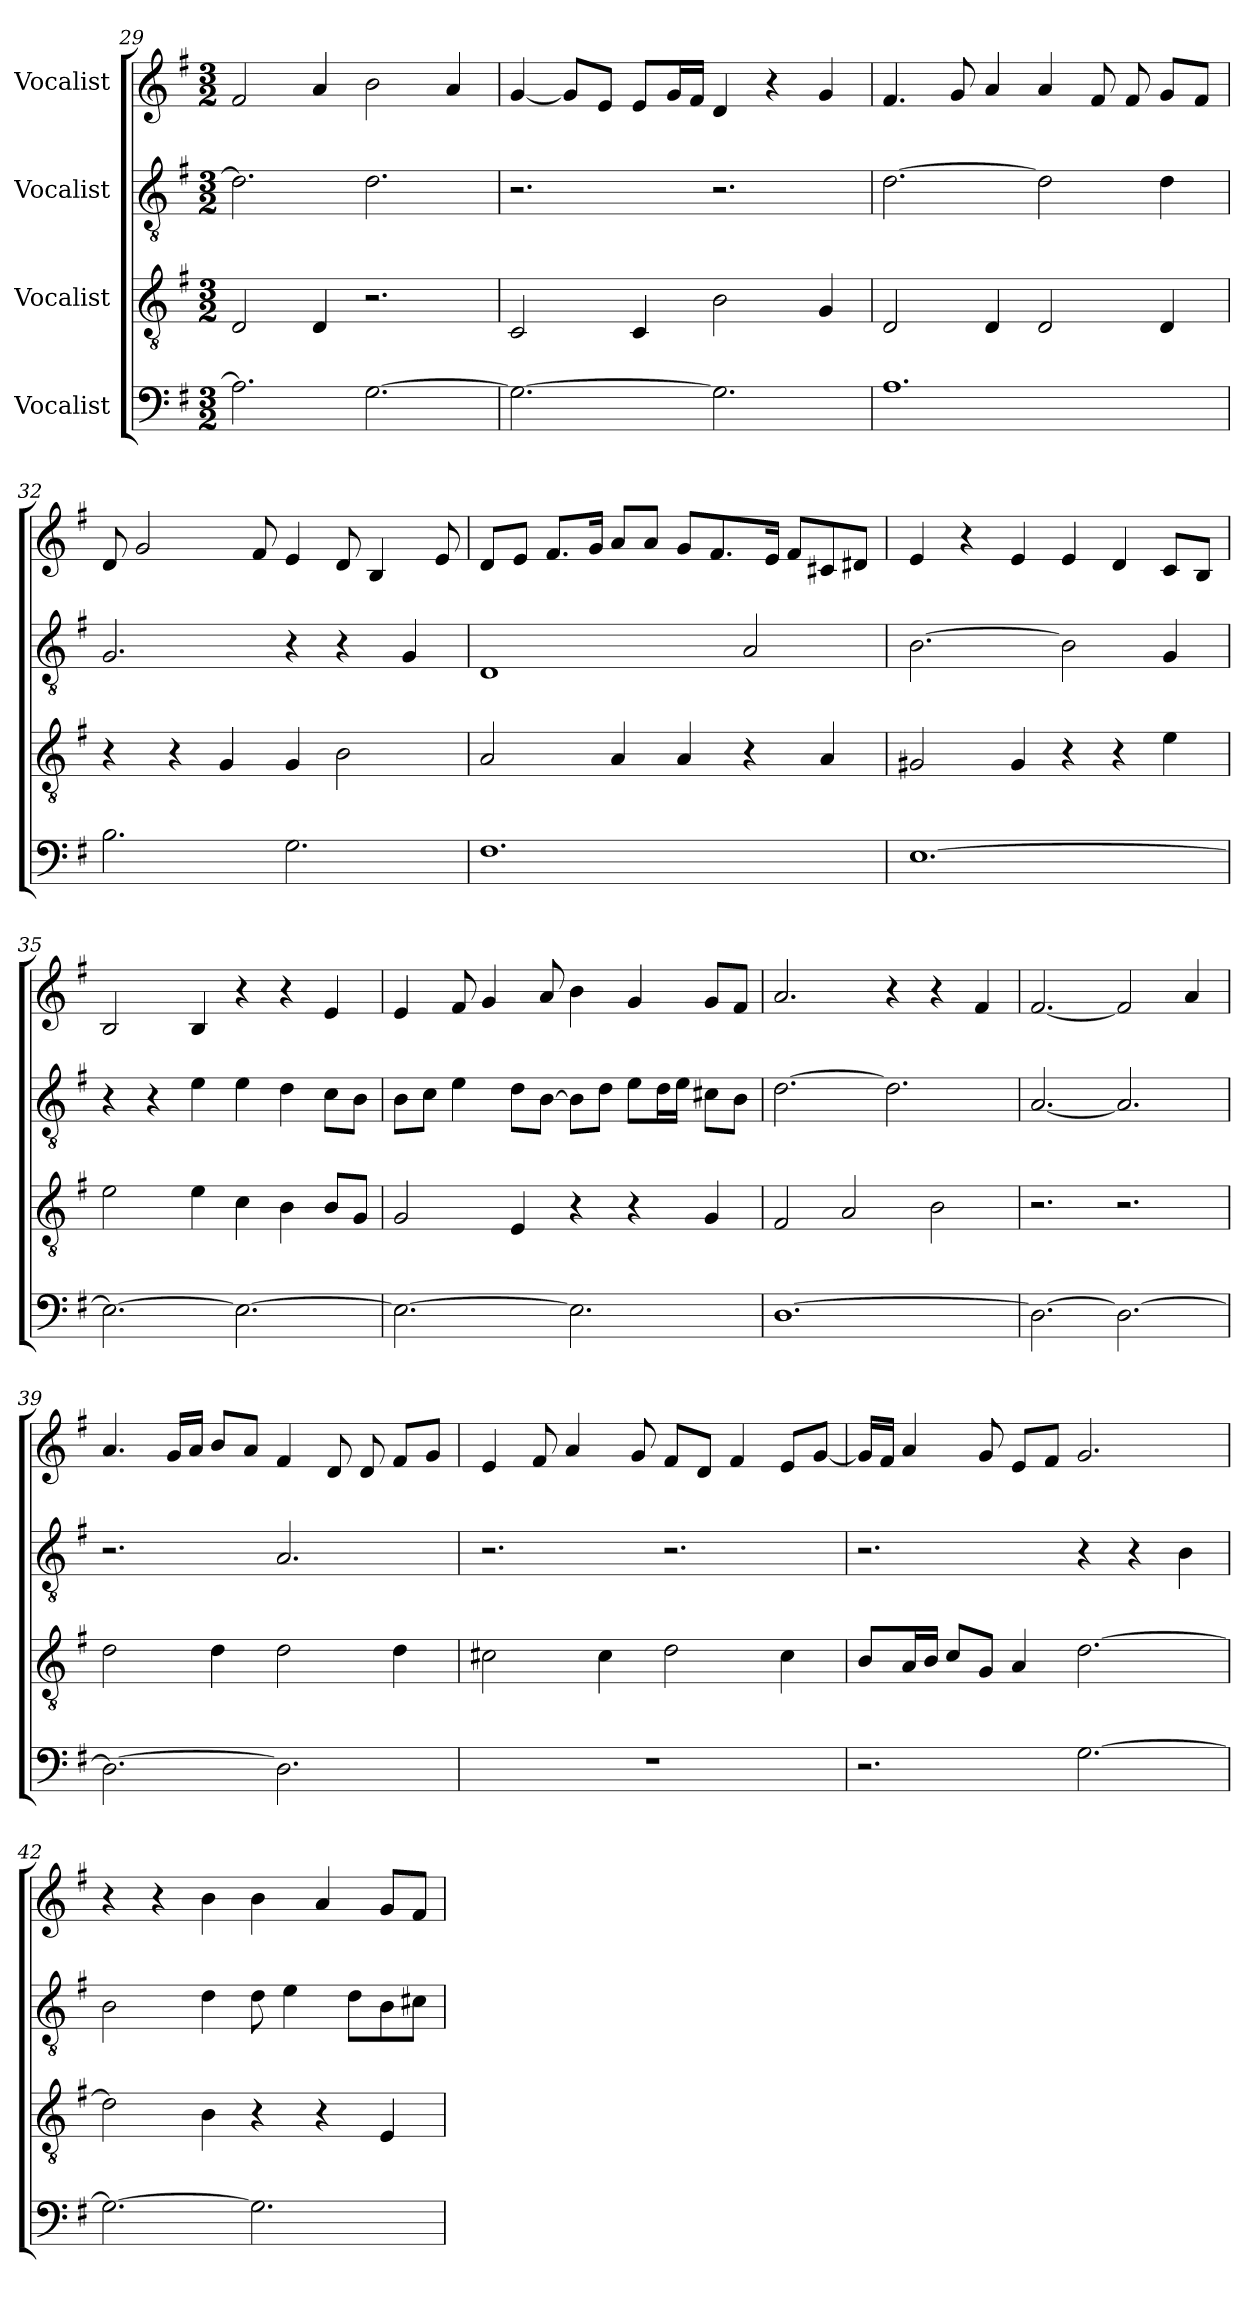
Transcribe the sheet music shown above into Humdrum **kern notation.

**kern	**kern	**kern	**kern
*part4	*part3	*part2	*part1
*staff4	*staff3	*staff2	*staff1
*I"Vocalist	*I"Vocalist	*I"Vocalist	*I"Vocalist
*clefF4	*clefGv2	*clefGv2	*clefG2
*k[f#]	*k[f#]	*k[f#]	*k[f#]
*M3/2	*M3/2	*M3/2	*M3/2
=29	=29	=29	=29
2.A\]	2D/	2.d\]	2f#/
.	4D/	.	4a/
[2.G\	2.r	2.d\	2b\
.	.	.	4a/
=30	=30	=30	=30
2.G\_	2C/	2.r	[4g/
.	.	.	8g/L]
.	.	.	8e/J
.	4C/	.	8e/L
.	.	.	16g/L
.	.	.	16f#/JJ
2.G\]	2B\	2.r	4d/
.	.	.	4r
.	4G/	.	4g/
=31	=31	=31	=31
1.A	2D/	[2.d\	4.f#/
.	.	.	8g/
.	4D/	.	4a/
.	2D/	2d\]	4a/
.	.	.	8f#/
.	.	.	8f#/
.	4D/	4d\	8g/L
.	.	.	8f#/J
=32	=32	=32	=32
2.B\	4r	2.G/	8d/
.	.	.	2g/
.	4r	.	.
.	4G/	.	.
.	.	.	8f#/
2.G\	4G/	4r	4e/
.	2B\	4r	8d/
.	.	.	4B/
.	.	4G/	.
.	.	.	8e/
=33	=33	=33	=33
1.F#	2A/	1D	8d/L
.	.	.	8e/J
.	.	.	8.f#/L
.	.	.	16g/Jk
.	4A/	.	8a/L
.	.	.	8a/J
.	4A/	.	8g/L
.	.	.	8.f#/
.	4r	2A/	.
.	.	.	16e/Jk
.	.	.	8f#/L
.	4A/	.	8c#X/
.	.	.	8d#X/J
=34	=34	=34	=34
[1.E	2G#X/	[2.B\	4e/
.	.	.	4r
.	4G#/	.	4e/
.	4r	2B\]	4e/
.	4r	.	4d/
.	4e\	4G/	8c/L
.	.	.	8B/J
=35	=35	=35	=35
2.E\_	2e\	4r	2B/
.	.	4r	.
.	4e\	4e\	4B/
2.E\_	4c\	4e\	4r
.	4B\	4d\	4r
.	8B/L	8c\L	4e/
.	8G/J	8B\J	.
=36	=36	=36	=36
2.E\_	2G/	8B\L	4e/
.	.	8c\J	.
.	.	4e\	8f#/
.	.	.	4g/
.	4E/	8d\L	.
.	.	[8B\J	8a/
2.E\]	4r	8B\L]	4b\
.	.	8d\J	.
.	4r	8e\L	4g/
.	.	16d\L	.
.	.	16e\JJ	.
.	4G/	8c#X\L	8g/L
.	.	8B\J	8f#/J
=37	=37	=37	=37
[1.D	2F#/	[2.d\	2.a/
.	2A/	.	.
.	.	2.d\]	4r
.	2B\	.	4r
.	.	.	4f#/
=38	=38	=38	=38
2.D\_	2.r	[2.A/	[2.f#/
2.D\_	2.r	2.A/]	2f#/]
.	.	.	4a/
=39	=39	=39	=39
2.D\_	2d\	2.r	4.a/
.	.	.	16g/LL
.	.	.	16a/JJ
.	4d\	.	8b/L
.	.	.	8a/J
2.D\]	2d\	2.A/	4f#/
.	.	.	8d/
.	.	.	8d/
.	4d\	.	8f#/L
.	.	.	8g/J
=40	=40	=40	=40
1.r	2c#X\	2.r	4e/
.	.	.	8f#/
.	.	.	4a/
.	4c#\	.	.
.	.	.	8g/
.	2d\	2.r	8f#/L
.	.	.	8d/J
.	.	.	4f#/
.	4c#\	.	8e/L
.	.	.	[8g/J
=41	=41	=41	=41
2.r	8B/L	2.r	16g/LL]
.	.	.	16f#/JJ
.	16A/L	.	4a/
.	16B/JJ	.	.
.	8c/L	.	.
.	8G/J	.	8g/
.	4A/	.	8e/L
.	.	.	8f#/J
[2.G\	[2.d\	4r	2.g/
.	.	4r	.
.	.	4B\	.
=42	=42	=42	=42
2.G\_	2d\]	2B\	4r
.	.	.	4r
.	4B\	4d\	4b\
2.G\]	4r	8d\	4b\
.	.	4e\	.
.	4r	.	4a/
.	.	8d\L	.
.	4E/	8B\	8g/L
.	.	8c#X\J	8f#/J
=	=	=	=
*-	*-	*-	*-
